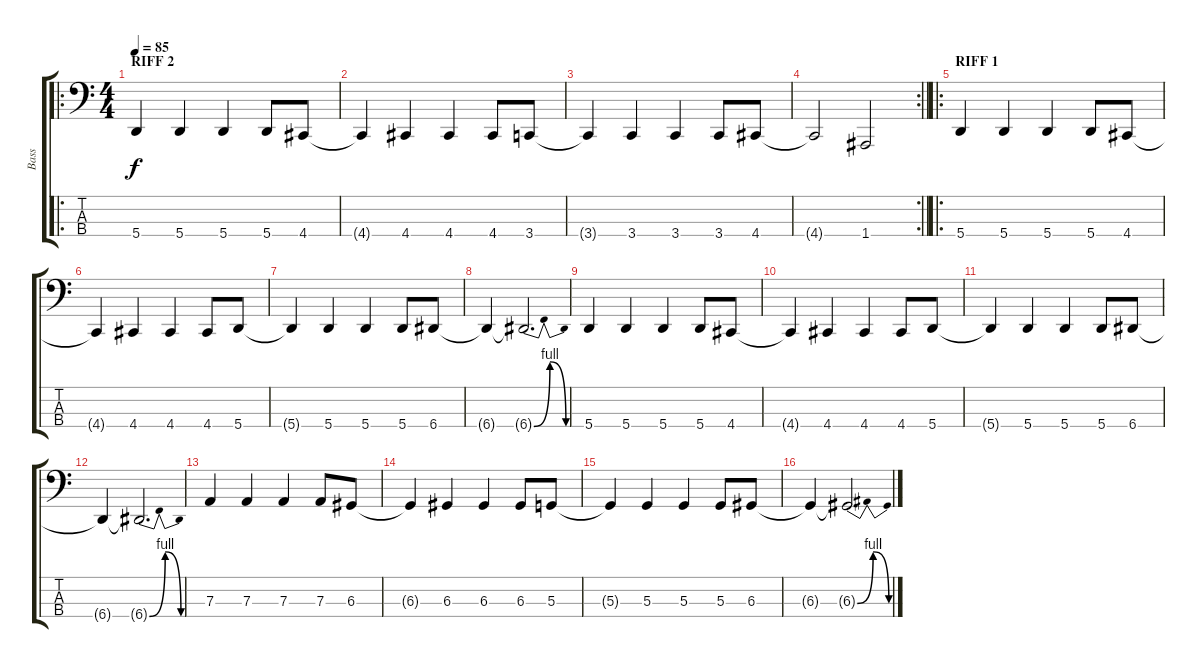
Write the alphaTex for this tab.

\track ("Bass" "Bass") {instrument electricbasspick}
\staff {score tabs}
\tuning (C2 G1 D1 A0) {hide}
\ro
\ts (4 4)
\section ("" "RIFF 2")
\tempo 85
\clef f4
\ks c
5.4.4{dy f} 5.4.4 5.4.4 5.4.8 4.4.8 |
4.4{t}.4 4.4.4 4.4.4 4.4.8 3.4.8 |
3.4{t}.4 3.4.4 3.4.4 3.4.8 4.4.8 |
\rc 2
\barLineRight lightlight
4.4{t}.2 1.4.2 |
\ro
\section ("" "RIFF 1")
5.4.4 5.4.4 5.4.4 5.4.8 4.4.8 |
4.4{t}.4 4.4.4 4.4.4 4.4.8 5.4.8 |
5.4{t}.4 5.4.4 5.4.4 5.4.8 6.4.8 |
6.4{t}.4 6.4{be (bendrelease 0 0 20 4 30 4 60 0) t}.2{d} |
5.4.4 5.4.4 5.4.4 5.4.8 4.4.8 |
4.4{t}.4 4.4.4 4.4.4 4.4.8 5.4.8 |
5.4{t}.4 5.4.4 5.4.4 5.4.8 6.4.8 |
6.4{t}.4 6.4{be (bendrelease 0 0 20 4 30 4 60 0) t}.2{d} |
7.3.4 7.3.4 7.3.4 7.3.8 6.3.8 |
6.3{t}.4 6.3.4 6.3.4 6.3.8 5.3.8 |
5.3{t}.4 5.3.4 5.3.4 5.3.8 6.3.8 |
6.3{t}.4 6.3{be (bendrelease 0 0 20 4 30 4 60 0) t}.2{d}
